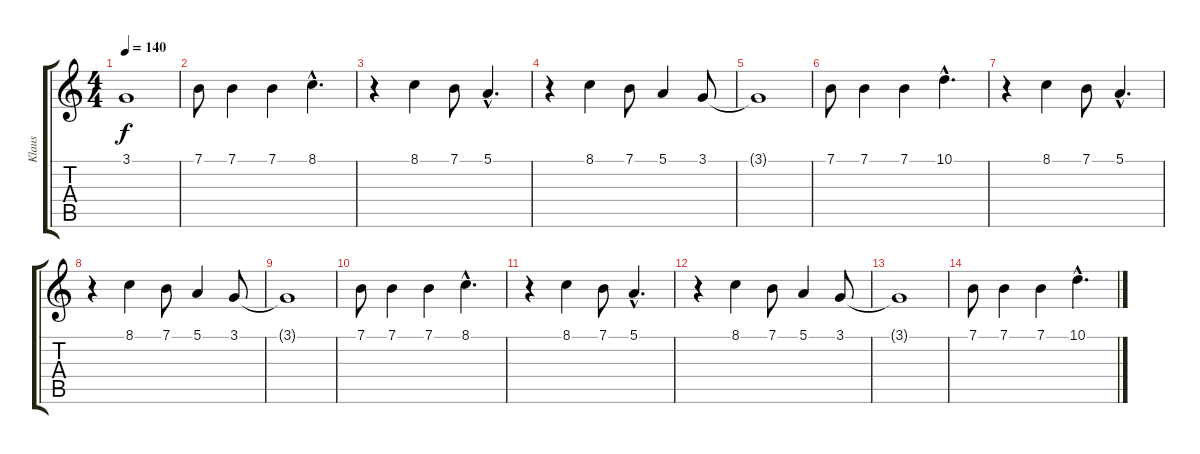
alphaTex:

\track ("Klaus" "Klaus") {instrument fx5brightness}
\staff {score tabs}
\tuning (E4 B3 G3 D3 A2 E2) {hide}
\ts (4 4)
\tempo 140
\clef g2
\ks c
3.1{t}.1{dy f} |
7.1.8 7.1.4 7.1.4 8.1{hac}.4{d} |
r.4 8.1.4 7.1.8 5.1{hac}.4{d} |
r.4 8.1.4 7.1.8 5.1.4 3.1.8 |
3.1{t}.1 |
7.1.8 7.1.4 7.1.4 10.1{hac}.4{d} |
r.4 8.1.4 7.1.8 5.1{hac}.4{d} |
r.4 8.1.4 7.1.8 5.1.4 3.1.8 |
3.1{t}.1 |
7.1.8 7.1.4 7.1.4 8.1{hac}.4{d} |
r.4 8.1.4 7.1.8 5.1{hac}.4{d} |
r.4 8.1.4 7.1.8 5.1.4 3.1.8 |
3.1{t}.1 |
7.1.8 7.1.4 7.1.4 10.1{hac}.4{d}
